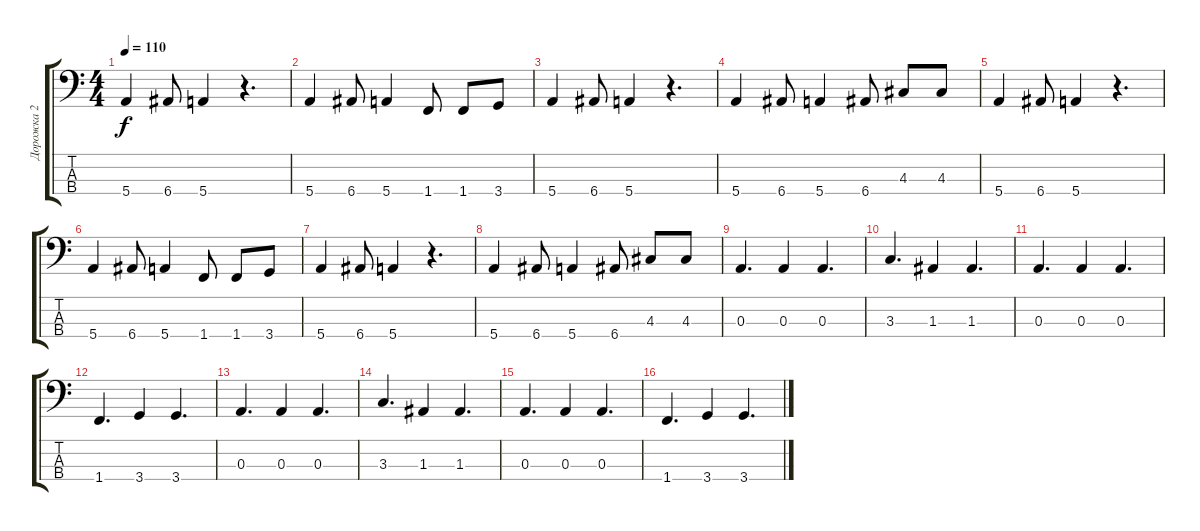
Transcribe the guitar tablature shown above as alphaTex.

\track ("Дорожка 2" "Дорожка 2") {instrument electricbasspick}
\staff {score tabs}
\tuning (G2 D2 A1 E1) {hide}
\ts (4 4)
\tempo 110
\clef f4
\ks c
5.4.4{dy f} 6.4.8 5.4.4 r.4{d} |
5.4.4 6.4.8 5.4.4 1.4.8 1.4.8 3.4.8 |
5.4.4 6.4.8 5.4.4 r.4{d} |
5.4.4 6.4.8 5.4.4 6.4.8 4.3.8 4.3.8 |
5.4.4 6.4.8 5.4.4 r.4{d} |
5.4.4 6.4.8 5.4.4 1.4.8 1.4.8 3.4.8 |
5.4.4 6.4.8 5.4.4 r.4{d} |
5.4.4 6.4.8 5.4.4 6.4.8 4.3.8 4.3.8 |
0.3.4{d} 0.3.4 0.3.4{d} |
3.3.4{d} 1.3.4 1.3.4{d} |
0.3.4{d} 0.3.4 0.3.4{d} |
1.4.4{d} 3.4.4 3.4.4{d} |
0.3.4{d} 0.3.4 0.3.4{d} |
3.3.4{d} 1.3.4 1.3.4{d} |
0.3.4{d} 0.3.4 0.3.4{d} |
1.4.4{d} 3.4.4 3.4.4{d}
